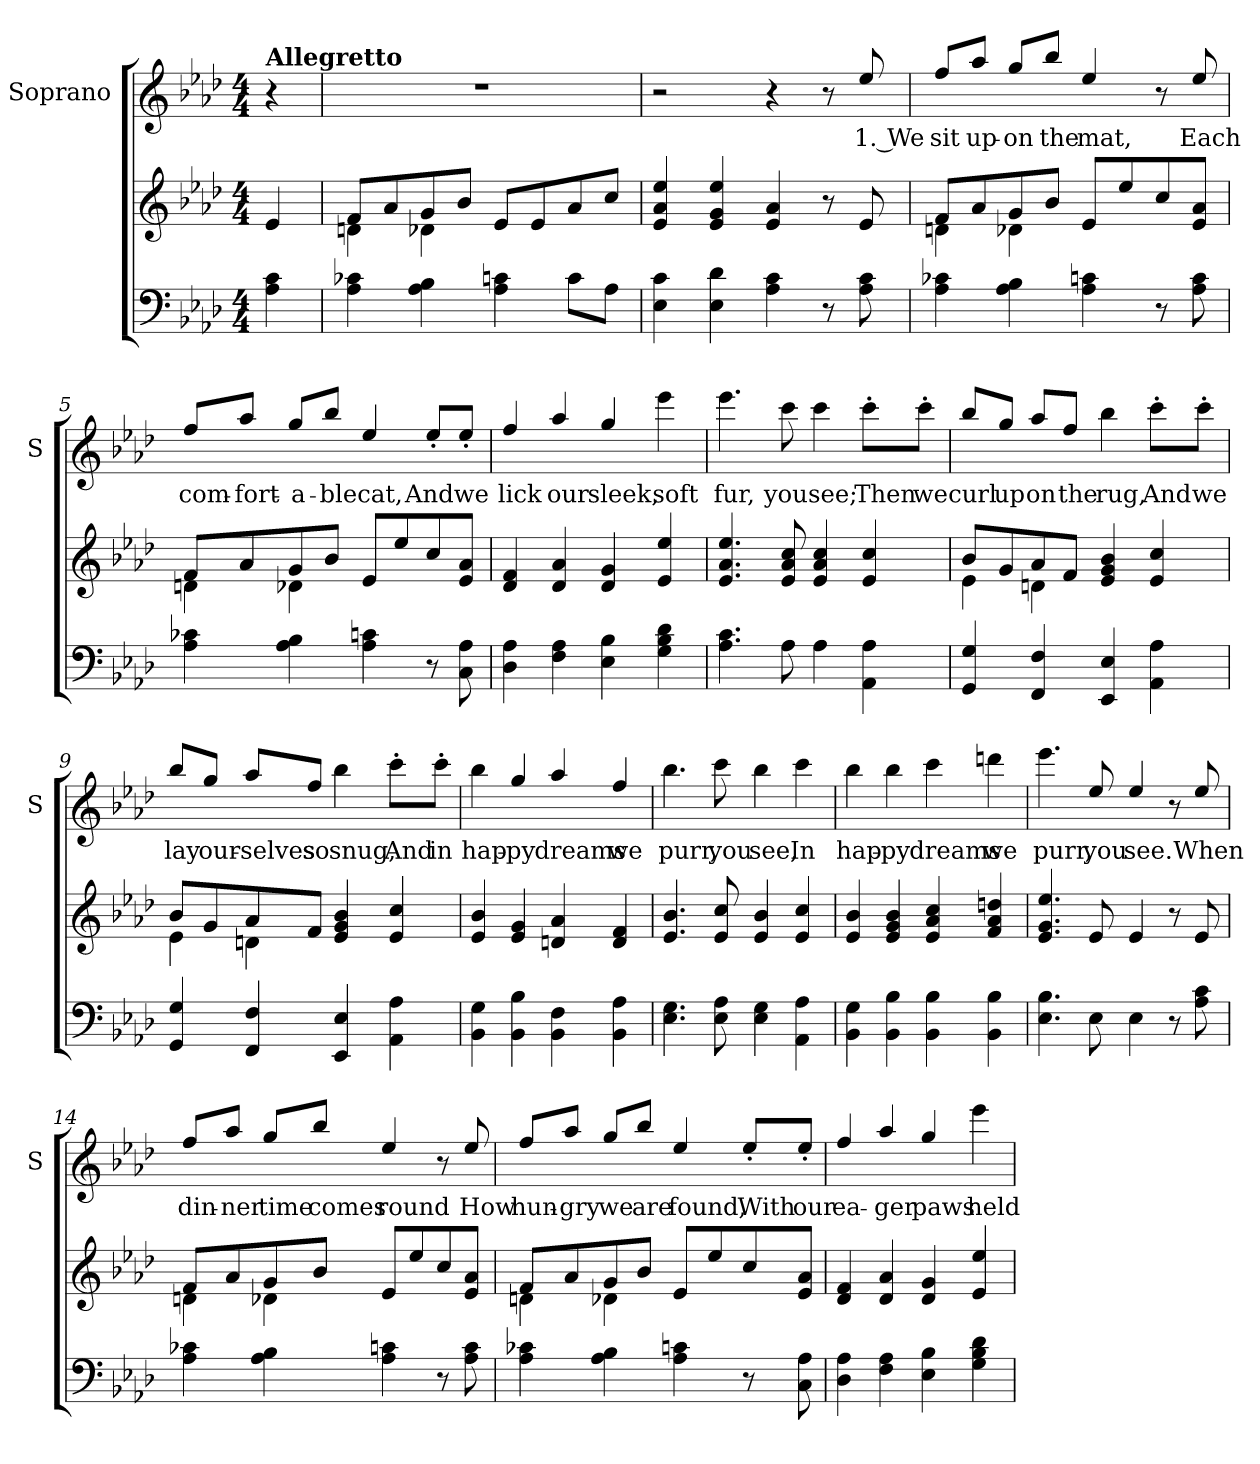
**kern	**kern	**kern	**text
*part2	*part2	*part1	*part1
*staff3	*staff2	*staff1	*staff1
*	*	*I"Soprano	*
*	*	*I'S	*
*clefF4	*clefG2	*clefG2	*
*	*	*ITrd7c12	*
*k[b-e-a-d-]	*k[b-e-a-d-]	*k[b-e-a-d-]	*
*A-:	*A-:	*A-:	*
*M4/4	*M4/4	*M4/4	*
=1	=1	=1	=1
!	!	!LO:TX:a:B:t=Allegretto	!
4A-\ 4c\	4e-/	4r	.
=2	=2	=2	=2
*	*^	*	*
4A-\ 4c-X\	8f/L	4dn\	1r	.
.	8a-/	.	.	.
4A-\ 4B-\	8g/	4d-X\	.	.
.	8b-/J	.	.	.
4A-\ 4cn\	8e-/L	2ryy	.	.
.	8e-/	.	.	.
8c\L	8a-/	.	.	.
8A-\J	8cc/J	.	.	.
*	*v	*v	*	*
=3	=3	=3	=3
4E-\ 4c\	4e-/ 4a-/ 4ee-/	2r	.
4E-\ 4d-\	4e-/ 4g/ 4ee-/	.	.
4A-\ 4c\	4e-/ 4a-/	4r	.
8r	8r	8r	.
!	!	!	!LO:LY:b
8A-\ 8c\	8e-/	8e-/	1. We
=4	=4	=4	=4
*	*^	*	*
!	!	!	!	!LO:LY:b
4A-\ 4c-X\	8f/L	4dn\	8f/L	sit
!	!	!	!	!LO:LY:b
.	8a-/	.	8a-/J	up-
!	!	!	!	!LO:LY:b
4A-\ 4B-\	8g/	4d-X\	8g/L	-on
!	!	!	!	!LO:LY:b
.	8b-/J	.	8b-/J	the
!	!	!	!	!LO:LY:b
4A-\ 4cn\	8e-/L	2ryy	4e-/	mat,
.	8ee-/	.	.	.
8r	8cc/	.	8r	.
!	!	!	!	!LO:LY:b
8A-\ 8c\	8e-/ 8a-/J	.	8e-/	Each
!!LO:LB:g=z
=5	=5	=5	=5	=5
!	!	!	!	!LO:LY:b
4A-\ 4c-X\	8f/L	4dn\	8f/L	com-
!	!	!	!	!LO:LY:b
.	8a-/	.	8a-/J	-fort-
!	!	!	!	!LO:LY:b
4A-\ 4B-\	8g/	4d-X\	8g/L	-a-
!	!	!	!	!LO:LY:b
.	8b-/J	.	8b-/J	-ble
!	!	!	!	!LO:LY:b
4A-\ 4cn\	8e-/L	2ryy	4e-/	cat,
.	8ee-/	.	.	.
!	!	!	!	!LO:LY:b
8r	8cc/	.	8e-'</L	And
!	!	!	!	!LO:LY:b
8C\ 8A-\	8e-/ 8a-/J	.	8e-'</J	we
*	*v	*v	*	*
=6	=6	=6	=6
!	!	!	!LO:LY:b
4D-\ 4A-\	4d-/ 4f/	4f/	lick
!	!	!	!LO:LY:b
4F\ 4A-\	4d-/ 4a-/	4a-/	our
!	!	!	!LO:LY:b
4E-\ 4B-\	4d-/ 4g/	4g/	sleek,
!	!	!	!LO:LY:b
4G\ 4B-\ 4d-\	4e-/ 4ee-/	4ee-\	soft
=7	=7	=7	=7
!	!	!	!LO:LY:b
4.A-\ 4.c\	4.e-/ 4.a-/ 4.ee-/	4.ee-\	fur,
!	!	!	!LO:LY:b
8A-\	8e-/ 8a-/ 8cc/	8cc\	you
!	!	!	!LO:LY:b
4A-\	4e-/ 4a-/ 4cc/	4cc\	see;
!	!	!	!LO:LY:b
4AA-\ 4A-\	4e-/ 4cc/	8cc'>\L	Then
!	!	!	!LO:LY:b
.	.	8cc'>\J	we
!!LO:LB:g=z
=8	=8	=8	=8
*	*^	*	*
!	!	!	!	!LO:LY:b
4GG/ 4G/	8b-/L	4e-\	8b-/L	curl
!	!	!	!	!LO:LY:b
.	8g/	.	8g/J	up
!	!	!	!	!LO:LY:b
4FF/ 4F/	8a-/	4dn\	8a-/L	on
!	!	!	!	!LO:LY:b
.	8f/J	.	8f/J	the
!	!	!	!	!LO:LY:b
4EE-/ 4E-/	4e-/ 4g/ 4b-/	2ryy	4b-\	rug,
!	!	!	!	!LO:LY:b
4AA-\ 4A-\	4e-/ 4cc/	.	8cc'>\L	And
!	!	!	!	!LO:LY:b
.	.	.	8cc'>\J	we
=9	=9	=9	=9	=9
!	!	!	!	!LO:LY:b
4GG/ 4G/	8b-/L	4e-\	8b-/L	lay
!	!	!	!	!LO:LY:b
.	8g/	.	8g/J	our-
!	!	!	!	!LO:LY:b
4FF/ 4F/	8a-/	4dn\	8a-/L	-selves
!	!	!	!	!LO:LY:b
.	8f/J	.	8f/J	so
!	!	!	!	!LO:LY:b
4EE-/ 4E-/	4e-/ 4g/ 4b-/	2ryy	4b-\	snug,
!	!	!	!	!LO:LY:b
4AA-\ 4A-\	4e-/ 4cc/	.	8cc'>\L	And
!	!	!	!	!LO:LY:b
.	.	.	8cc'>\J	in
*	*v	*v	*	*
!!LO:PB:g=z
=10	=10	=10	=10
!	!	!	!LO:LY:b
4BB-\ 4G\	4e-/ 4b-/	4b-\	hap-
!	!	!	!LO:LY:b
4BB-\ 4B-\	4e-/ 4g/	4g/	-py
!	!	!	!LO:LY:b
4BB-\ 4F\	4dn/ 4a-/	4a-/	dreams
!	!	!	!LO:LY:b
4BB-\ 4A-\	4d/ 4f/	4f/	we
=11	=11	=11	=11
!	!	!	!LO:LY:b
4.E-\ 4.G\	4.e-/ 4.b-/	4.b-\	purr,
!	!	!	!LO:LY:b
8E-\ 8A-\	8e-/ 8cc/	8cc\	you
!	!	!	!LO:LY:b
4E-\ 4G\	4e-/ 4b-/	4b-\	see,
!	!	!	!LO:LY:b
4AA-\ 4A-\	4e-/ 4cc/	4cc\	In
=12	=12	=12	=12
!	!	!	!LO:LY:b
4BB-\ 4G\	4e-/ 4b-/	4b-\	hap-
!	!	!	!LO:LY:b
4BB-\ 4B-\	4e-/ 4g/ 4b-/	4b-\	-py
!	!	!	!LO:LY:b
4BB-\ 4B-\	4e-/ 4a-/ 4cc/	4cc\	dreams
!	!	!	!LO:LY:b
4BB-\ 4B-\	4f/ 4a-/ 4ddn/	4ddn\	we
=13	=13	=13	=13
!	!	!	!LO:LY:b
4.E-\ 4.B-\	4.e-/ 4.g/ 4.ee-/	4.ee-\	purr,
!	!	!	!LO:LY:b
8E-\	8e-/	8e-/	you
!	!	!	!LO:LY:b
4E-\	4e-/	4e-/	see.
8r	8r	8r	.
!	!	!	!LO:LY:b
8A-\ 8c\	8e-/	8e-/	When
!!LO:LB:g=z
=14	=14	=14	=14
*	*^	*	*
!	!	!	!	!LO:LY:b
4A-\ 4c-X\	8f/L	4dn\	8f/L	din-
!	!	!	!	!LO:LY:b
.	8a-/	.	8a-/J	-ner
!	!	!	!	!LO:LY:b
4A-\ 4B-\	8g/	4d-X\	8g/L	time
!	!	!	!	!LO:LY:b
.	8b-/J	.	8b-/J	comes
!	!	!	!	!LO:LY:b
4A-\ 4cn\	8e-/L	2ryy	4e-/	round
.	8ee-/	.	.	.
8r	8cc/	.	8r	.
!	!	!	!	!LO:LY:b
8A-\ 8c\	8e-/ 8a-/J	.	8e-/	How
=15	=15	=15	=15	=15
!	!	!	!	!LO:LY:b
4A-\ 4c-X\	8f/L	4dn\	8f/L	hun-
!	!	!	!	!LO:LY:b
.	8a-/	.	8a-/J	-gry
!	!	!	!	!LO:LY:b
4A-\ 4B-\	8g/	4d-X\	8g/L	we
!	!	!	!	!LO:LY:b
.	8b-/J	.	8b-/J	are
!	!	!	!	!LO:LY:b
4A-\ 4cn\	8e-/L	2ryy	4e-/	found,
.	8ee-/	.	.	.
!	!	!	!	!LO:LY:b
8r	8cc/	.	8e-'</L	With
!	!	!	!	!LO:LY:b
8C\ 8A-\	8e-/ 8a-/J	.	8e-'</J	our
*	*v	*v	*	*
!!LO:LB:g=z
=16	=16	=16	=16
!	!	!	!LO:LY:b
4D-\ 4A-\	4d-/ 4f/	4f/	ea-
!	!	!	!LO:LY:b
4F\ 4A-\	4d-/ 4a-/	4a-/	-ger
!	!	!	!LO:LY:b
4E-\ 4B-\	4d-/ 4g/	4g/	paws
!	!	!	!LO:LY:b
4G\ 4B-\ 4d-\	4e-/ 4ee-/	4ee-\	held
=	=	=	=
*-	*-	*-	*-
